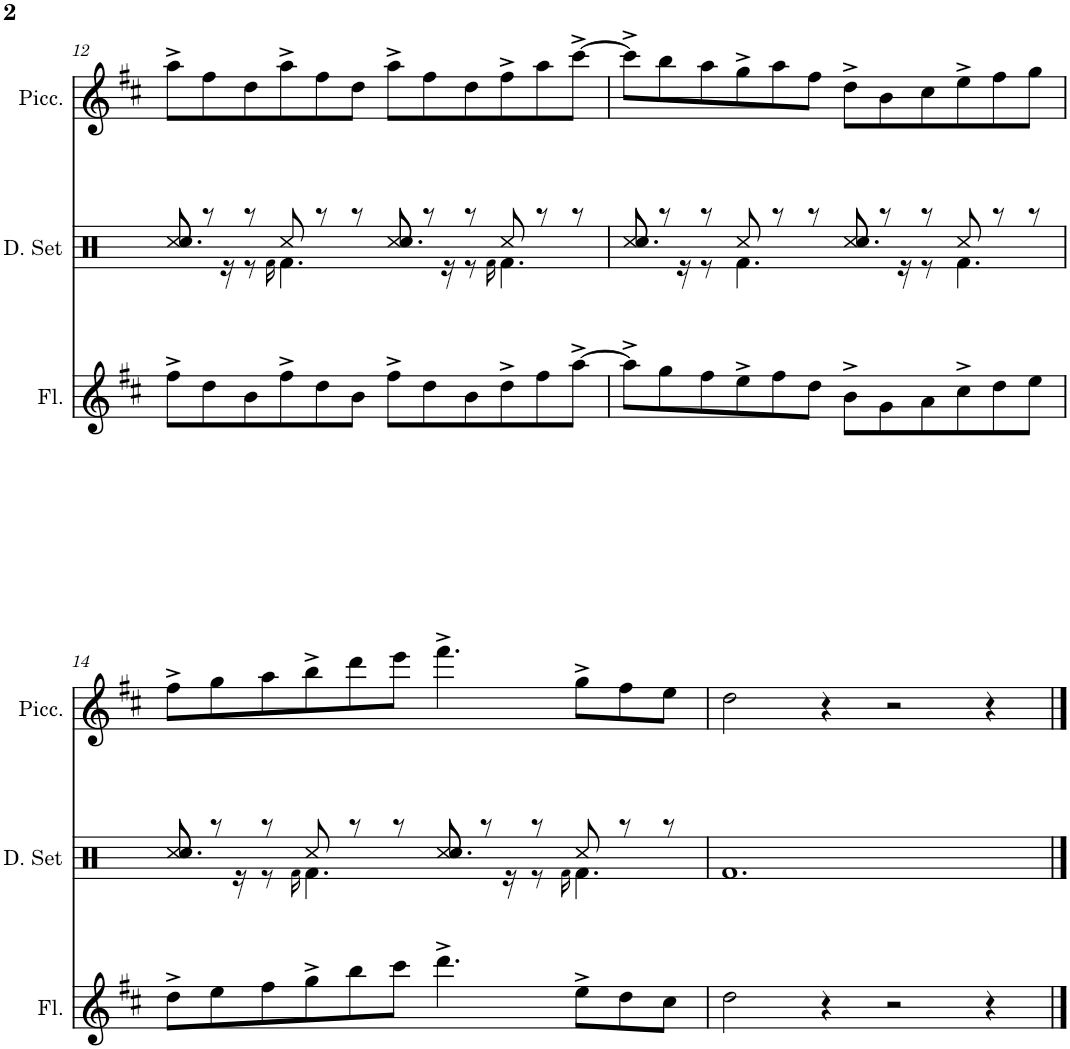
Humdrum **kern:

**kern	**kern	**kern
*part3	*part2	*part1
*staff3	*staff2	*staff1
*I"Flute	*I"Drumset	*I"Piccolo
*I'Fl.	*I'D. Set	*I'Picc.
!!LO:PB:g=z
*clefG2	*clefX	*clefG2
*	*	*Trd-7c-12
*k[f#c#]	*k[]	*k[f#c#]
*M6/4	*M6/4	*M6/4
=12	=12	=12
*	*^	*
8ff#^\L	8Rcc/	8.Rcc/	8aa^\L
8dd\	8r	.	8ff#\
.	.	16r	.
8b\	8r	8r	8dd\
.	.	16qRf\	.
8ff#^\	8Rcc/	4.Rf\	8aa^\
8dd\	8r	.	8ff#\
8b\J	8r	.	8dd\J
8ff#^\L	8Rcc/	8.Rcc/	8aa^\L
8dd\	8r	.	8ff#\
.	.	16r	.
8b\	8r	8r	8dd\
.	.	16qRf\	.
8dd^\	8Rcc/	4.Rf\	8ff#^\
8ff#\	8r	.	8aa\
[8aa^\J	8r	.	[8ccc#^\J
=13	=13	=13	=13
8aa^\L]	8Rcc/	8.Rcc/	8ccc#^\L]
8gg\	8r	.	8bb\
.	.	16r	.
8ff#\	8r	8r	8aa\
8ee^\	8Rcc/	4.Rf\	8gg^\
8ff#\	8r	.	8aa\
8dd\J	8r	.	8ff#\J
8b^\L	8Rcc/	8.Rcc/	8dd^\L
8g\	8r	.	8b\
.	.	16r	.
8a\	8r	8r	8cc#\
8cc#^\	8Rcc/	4.Rf\	8ee^\
8dd\	8r	.	8ff#\
8ee\J	8r	.	8gg\J
!!LO:LB:g=z
=14	=14	=14	=14
8dd^\L	8Rcc/	8.Rcc/	8ff#^\L
8ee\	8r	.	8gg\
.	.	16r	.
8ff#\	8r	8r	8aa\
.	.	16qRf\	.
8gg^\	8Rcc/	4.Rf\	8bb^\
8bb\	8r	.	8ddd\
8ccc#\J	8r	.	8eee\J
4.ddd^\	8Rcc/	8.Rcc/	4.fff#^\
.	8r	.	.
.	.	16r	.
.	8r	8r	.
.	.	16qRf\	.
8ee^\L	8Rcc/	4.Rf\	8gg^\L
8dd\	8r	.	8ff#\
8cc#\J	8r	.	8ee\J
*	*v	*v	*
=15	=15	=15
2dd\	1.Rf	2dd\
4r	.	4r
2r	.	2r
4r	.	4r
==	==	==
*-	*-	*-
